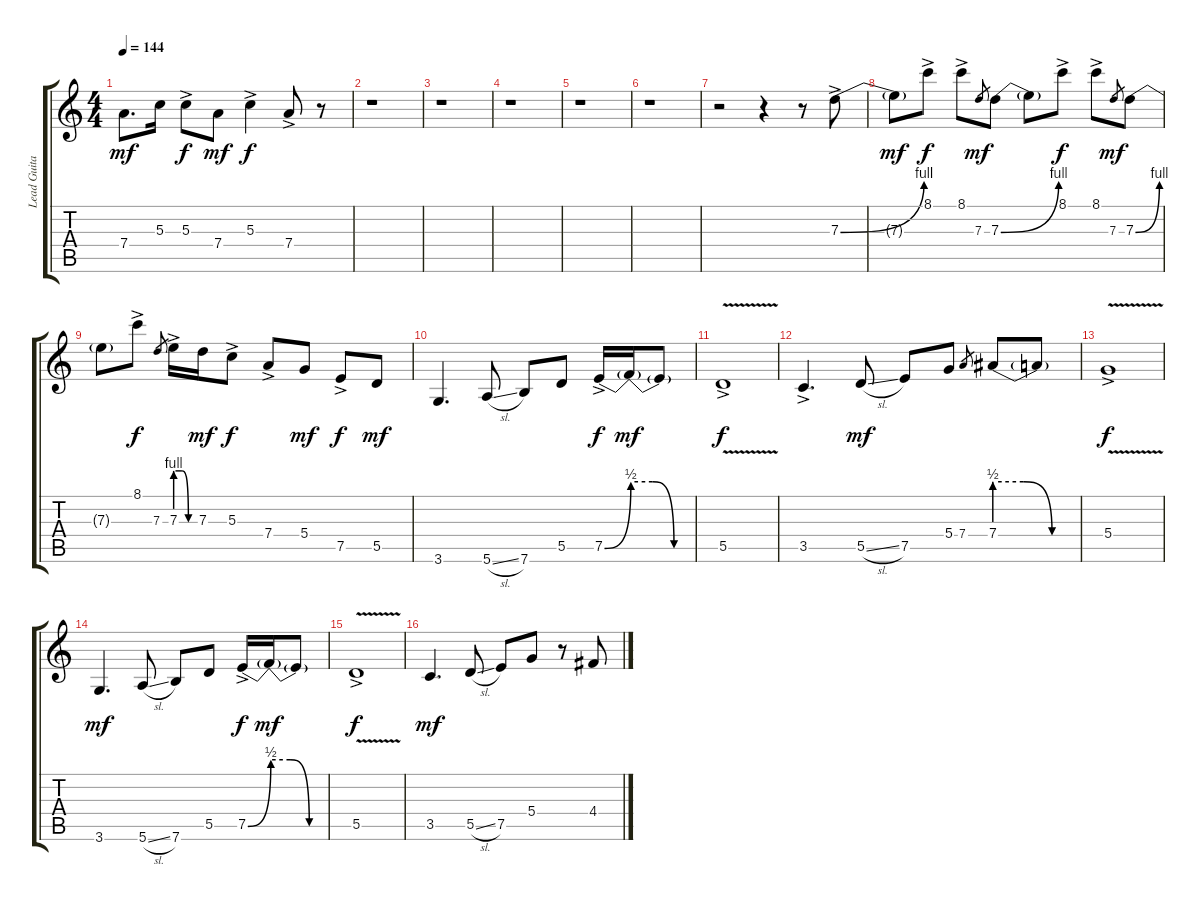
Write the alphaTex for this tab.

\track ("Lead Guitar" "Lead Guita") {instrument electricguitarclean}
\staff {score tabs}
\tuning (E4 B3 G3 D3 A2 E2) {hide}
\ts (4 4)
\tempo 144
\clef g2
\ks c
7.4{t}.8{d dy mf} 5.3.16 5.3{ac}.8{dy f} 7.4.8{dy mf} 5.3{ac}.4{dy f} 7.4{ac}.8 r.8 |
r.1 |
r.1 |
r.1 |
r.1 |
r.1 |
r.2 r.4 r.8 7.3{be (bend 0 0 60 4) ac}.8 |
7.3{t}.8{dy mf} 8.1{ac}.8{dy f} 8.1{ac}.8 7.3.8{gr dy mf} 7.3{be (bend 0 0 60 4)}.8 7.3{t}.8 8.1{ac}.8{dy f} 8.1{ac}.8 7.3.8{gr dy mf} 7.3{be (bend 0 0 60 4)}.8 |
7.3{t}.8 8.1{ac}.8{dy f} 7.3.8{gr} 7.3{be (custom 0 4 20 4 40 0 60 0) ac}.16 7.3.16{dy mf} 5.3{ac}.8{dy f} 7.4{ac}.8 5.4.8{dy mf} 7.5{ac}.8{dy f} 5.5.8{dy mf} |
3.6.4{d} 5.6{sl}.8 7.6.8 5.5.8 7.5{be (bend 0 0 60 2) ac}.16{dy f} 7.5{be (custom 0 2 20 2 40 0 60 0) t}.16{dy mf} 7.5{t}.8 |
5.5{v ac}.1{dy f} |
3.5{ac}.4{d} 5.5{sl}.8{dy mf} 7.5.8 5.4.8 7.4.8{gr} 7.4{be (custom 0 2 20 2 40 0 60 0)}.8 7.4{t}.8 |
5.4{v ac}.1{dy f} |
3.6.4{d dy mf} 5.6{sl}.8 7.6.8 5.5.8 7.5{be (bend 0 0 60 2) ac}.16{dy f} 7.5{be (custom 0 2 20 2 40 0 60 0) t}.16{dy mf} 7.5{t}.8 |
5.5{v ac}.1{dy f} |
3.5.4{d dy mf} 5.5{sl}.8 7.5.8 5.4.8 r.8 4.4{sl}.8
